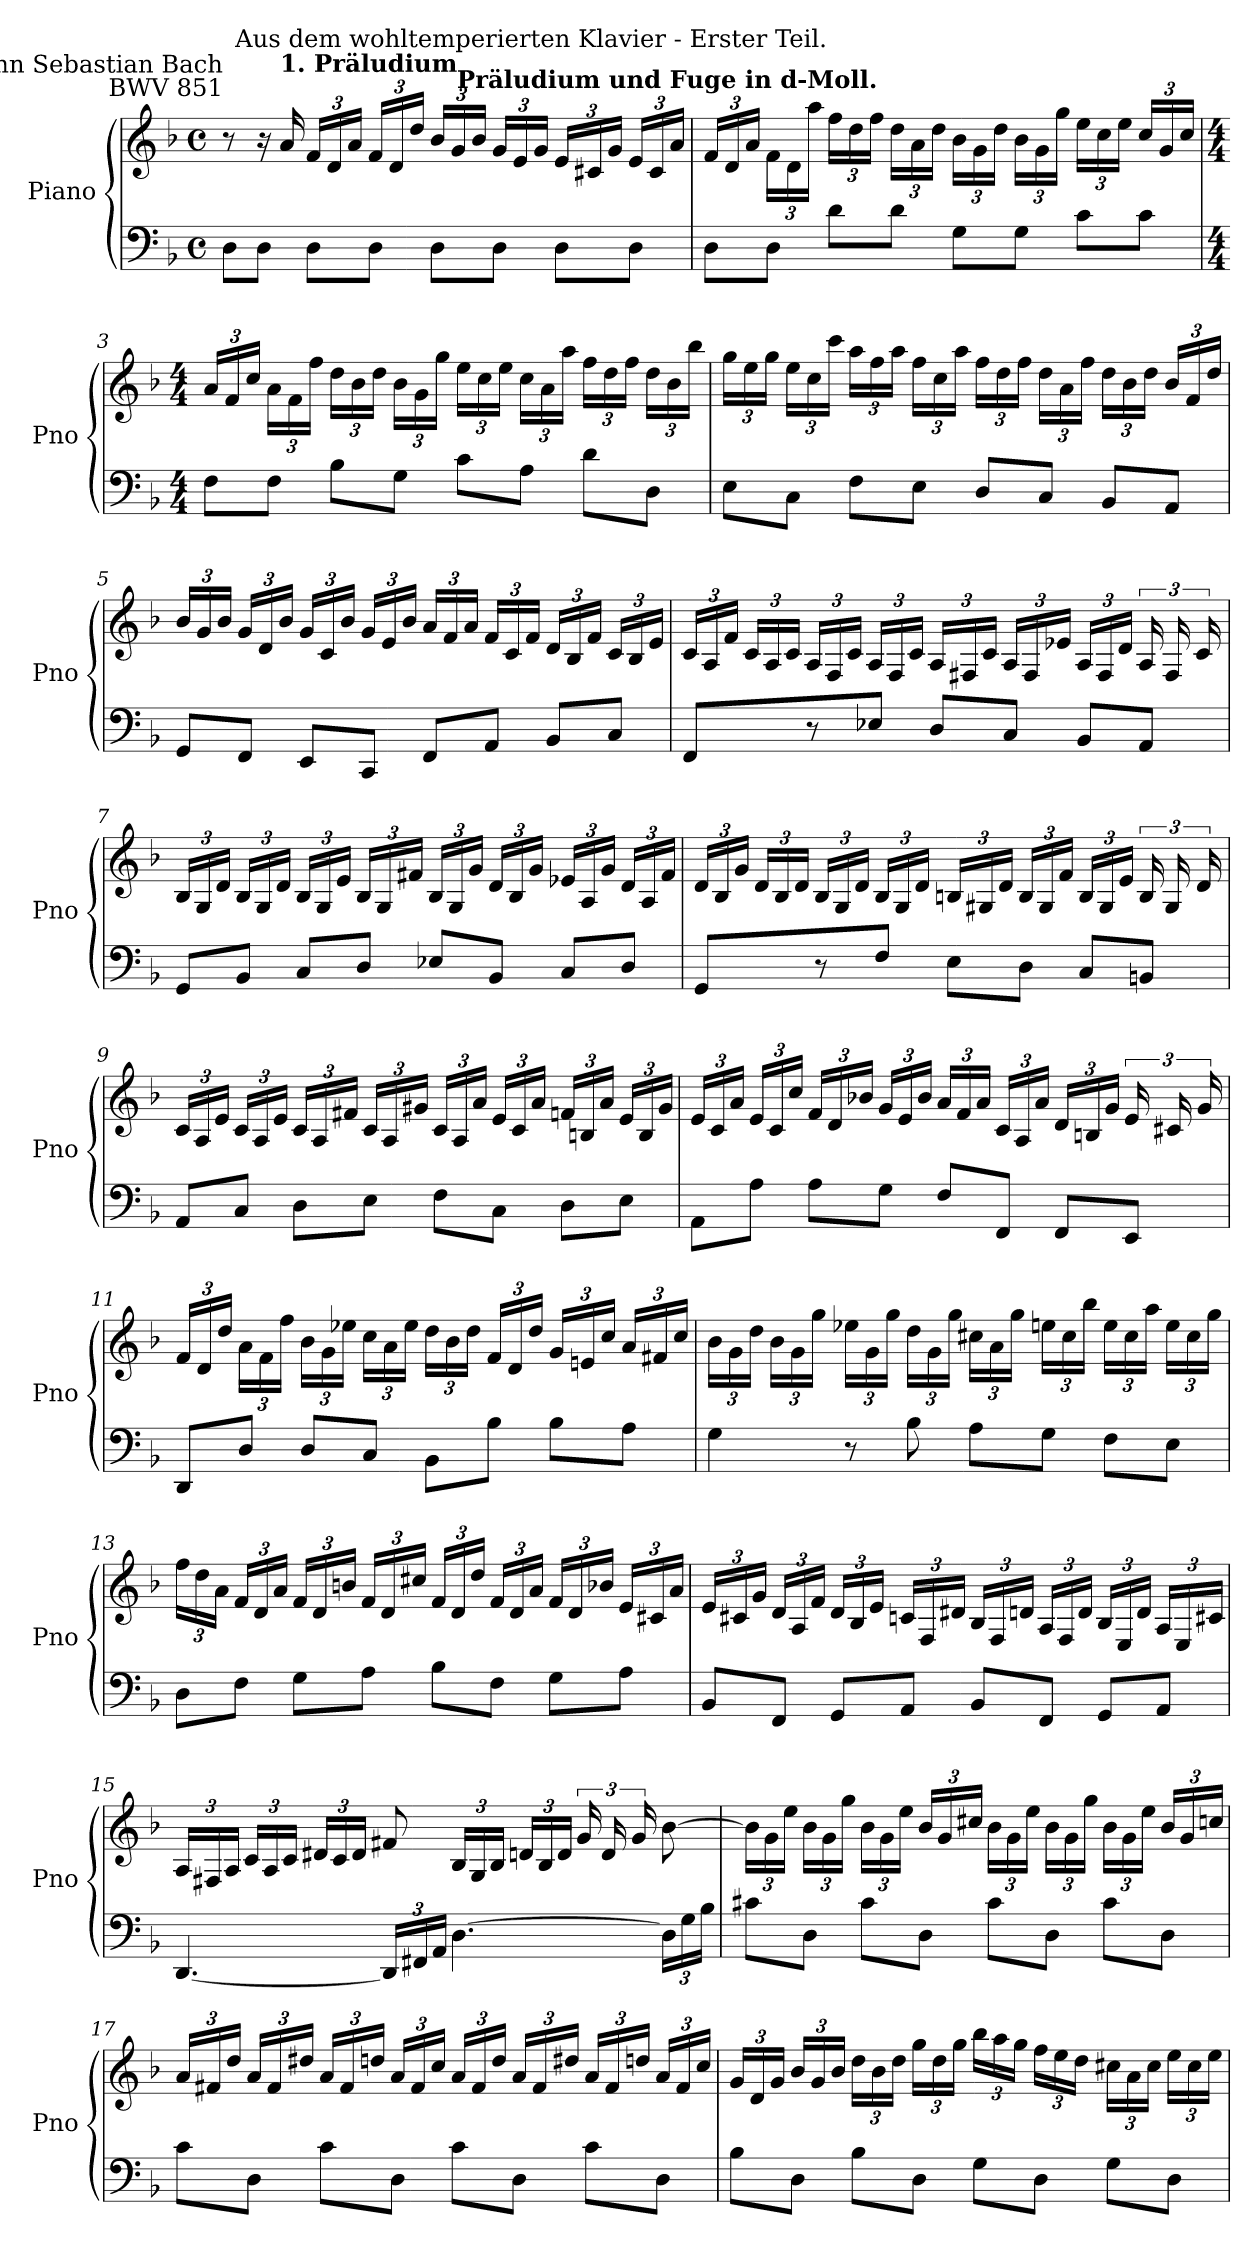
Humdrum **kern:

**kern	**kern
*part1	*part1
*staff2	*staff1
*I"Piano	*
*I'Pno	*
*clefF4	*clefG2
*k[b-]	*k[b-]
*F:	*F:
*M4/4	*M4/4
*met(c)	*met(c)
=1	=1
!	!LO:TX:a:rj:t=Johann Sebastian Bach\nBWV 851
8DL	8r
8DJ	16r
!	!LO:TX:a:B:t=1. Präludium
.	16a
8DL	24fLL
.	24d
.	24aJJ
8DJ	24fLL
.	24d
.	24ddJJ
8DL	24b-LL
.	24g
.	24b-JJ
8DJ	24gLL
.	24e
!	!LO:TX:a:cj:t=Aus dem wohltemperierten Klavier - Erster Teil.
.	24gJJ
8DL	24eLL
.	24c#X
.	24gJJ
8DJ	24eLL
.	24c#
!	!LO:TX:a:B:cj:t=Präludium und Fuge in d-Moll.
.	24aJJ
=2	=2
8DL	24fLL
.	24d
.	24aJJ
8DJ	24fLL
.	24d
.	24aaJJ
8dL	24ffLL
.	24dd
.	24ffJJ
8dJ	24ddLL
.	24a
.	24ddJJ
8GL	24b-LL
.	24g
.	24ddJJ
8GJ	24b-LL
.	24g
.	24ggJJ
8cL	24eeLL
.	24cc
.	24eeJJ
8cJ	24ccLL
.	24g
.	24ccJJ
!!LO:LB:g=z
=3	=3
*M4/4	*M4/4
8FL	24aLL
.	24f
.	24ccJJ
8FJ	24aLL
.	24f
.	24ffJJ
8B-L	24ddLL
.	24b-
.	24ddJJ
8GJ	24b-LL
.	24g
.	24ggJJ
8cL	24eeLL
.	24cc
.	24eeJJ
8AJ	24ccLL
.	24a
.	24aaJJ
8dL	24ffLL
.	24dd
.	24ffJJ
8DJ	24ddLL
.	24b-
.	24bb-JJ
=4	=4
8EL	24ggLL
.	24ee
.	24ggJJ
8CJ	24eeLL
.	24cc
.	24cccJJ
8FL	24aaLL
.	24ff
.	24aaJJ
8EJ	24ffLL
.	24cc
.	24aaJJ
8DL	24ffLL
.	24dd
.	24ffJJ
8CJ	24ddLL
.	24a
.	24ffJJ
8BB-L	24ddLL
.	24b-
.	24ddJJ
8AAJ	24b-LL
.	24f
.	24ddJJ
!!LO:LB:g=z
=5	=5
8GGL	24b-LL
.	24g
.	24b-JJ
8FFJ	24gLL
.	24d
.	24b-JJ
8EEL	24gLL
.	24c
.	24b-JJ
8CCJ	24gLL
.	24e
.	24b-JJ
8FFL	24aLL
.	24f
.	24aJJ
8AAJ	24fLL
.	24c
.	24fJJ
8BB-L	24dLL
.	24B-
.	24fJJ
8CJ	24cLL
.	24B-
.	24eJJ
=6	=6
4FF	24cLL
.	24A
.	24fJJ
.	24cLL
.	24A
.	24cJJ
8r	24ALL
.	24F
.	24cJJ
8E-XJ	24ALL
.	24F
.	24cJJ
8DL	24ALL
.	24F#X
.	24cJJ
8CJ	24ALL
.	24F#
.	24e-XJJ
8BB-L	24ALL
.	24F#
.	24dJJ
8AAJ	24ALL
.	24F#
.	24c
!!LO:LB:g=z
=7	=7
8GGL	24B-LL
.	24G
.	24dJJ
8BB-J	24B-LL
.	24G
.	24dJJ
8CL	24B-LL
.	24G
.	24eJJ
8DJ	24B-LL
.	24G
.	24f#XJJ
8E-XL	24B-LL
.	24G
.	24gJJ
8BB-J	24dLL
.	24B-
.	24gJJ
8CL	24e-XLL
.	24A
.	24gJJ
8DJ	24dLL
.	24A
.	24f#JJ
=8	=8
4GG	24dLL
.	24B-
.	24gJJ
.	24dLL
.	24B-
.	24dJJ
8r	24B-LL
.	24G
.	24dJJ
8FJ	24B-LL
.	24G
.	24dJJ
8EL	24BnLL
.	24G#X
.	24dJJ
8DJ	24BLL
.	24G#
.	24fJJ
8CL	24BLL
.	24G#
.	24eJJ
8BBnJ	24BLL
.	24G#
.	24d
!!LO:LB:g=z
=9	=9
8AAL	24cLL
.	24A
.	24eJJ
8CJ	24cLL
.	24A
.	24eJJ
8DL	24cLL
.	24A
.	24f#XJJ
8EJ	24cLL
.	24A
.	24g#XJJ
8FL	24cLL
.	24A
.	24aJJ
8CJ	24eLL
.	24c
.	24aJJ
8DL	24fnLL
.	24Bn
.	24aJJ
8EJ	24eLL
.	24B
.	24g#JJ
=10	=10
8AA	24eLL
.	24c
.	24aJJ
8AJ	24eLL
.	24c
.	24ccJJ
8AL	24fLL
.	24d
.	24b-XJJ
8GJ	24gLL
.	24e
.	24b-JJ
8FL	24aLL
.	24f
.	24aJJ
8FFJ	24cLL
.	24A
.	24aJJ
8FFL	24dLL
.	24Bn
.	24gJJ
8EEJ	24eLL
.	24c#X
.	24g
!!LO:LB:g=z
=11	=11
8DDL	24fLL
.	24d
.	24ddJJ
8DJ	24aLL
.	24f
.	24ffJJ
8DL	24b-LL
.	24g
.	24ee-XJJ
8CJ	24ccLL
.	24a
.	24ee-JJ
8BB-L	24ddLL
.	24b-
.	24ddJJ
8B-J	24fLL
.	24d
.	24ddJJ
8B-L	24gLL
.	24en
.	24ccJJ
8AJ	24aLL
.	24f#X
.	24ccJJ
=12	=12
4G	24b-LL
.	24g
.	24ddJJ
.	24b-LL
.	24g
.	24ggJJ
8r	24ee-XLL
.	24g
.	24ggJJ
8B-	24ddLL
.	24g
.	24ggJJ
8AL	24cc#XLL
.	24a
.	24ggJJ
8GJ	24eenLL
.	24cc#
.	24bb-JJ
8FL	24eeLL
.	24cc#
.	24aaJJ
8EJ	24eeLL
.	24cc#
.	24ggJJ
!!LO:LB:g=z
=13	=13
8DL	24ffLL
.	24dd
.	24aJJ
8FJ	24fLL
.	24d
.	24aJJ
8GL	24fLL
.	24d
.	24bnJJ
8AJ	24fLL
.	24d
.	24cc#XJJ
8B-L	24fLL
.	24d
.	24ddJJ
8FJ	24fLL
.	24d
.	24aJJ
8GL	24fLL
.	24d
.	24b-XJJ
8AJ	24eLL
.	24c#X
.	24aJJ
=14	=14
8BB-L	24eLL
.	24c#X
.	24gJJ
8FFJ	24dLL
.	24A
.	24fJJ
8GGL	24dLL
.	24B-
.	24eJJ
8AAJ	24cnLL
.	24F
.	24d#XJJ
8BB-L	24B-LL
.	24F
.	24dnJJ
8FFJ	24ALL
.	24F
.	24dJJ
8GGL	24B-LL
.	24E
.	24dJJ
8AAJ	24ALL
.	24E
.	24c#XJJ
!!LO:LB:g=z
=15	=15
[4.DD	24ALL
.	24F#X
.	24AJJ
.	24cLL
.	24A
.	24cJJ
.	24d#XLL
.	24c
.	24d#JJ
24DDLL]	8f#X
24FF#X	.
24AAJJ	.
[4.D	24B-LL
.	24G
.	24B-JJ
.	24dnLL
.	24B-
.	24dJJ
.	24gLL
.	24d
.	24g
24DLL]	[8b-J
24G	.
24B-JJ	.
=16	=16
8c#XL	24b-LL]
.	24g
.	24eeJJ
8DJ	24b-LL
.	24g
.	24ggJJ
8c#L	24b-LL
.	24g
.	24eeJJ
8DJ	24b-LL
.	24g
.	24cc#XJJ
8c#L	24b-LL
.	24g
.	24eeJJ
8DJ	24b-LL
.	24g
.	24ggJJ
8c#L	24b-LL
.	24g
.	24eeJJ
8DJ	24b-LL
.	24g
.	24ccnJJ
!!LO:LB:g=z
=17	=17
8cL	24aLL
.	24f#X
.	24ddJJ
8DJ	24aLL
.	24f#
.	24dd#XJJ
8cL	24aLL
.	24f#
.	24ddnJJ
8DJ	24aLL
.	24f#
.	24ccJJ
8cL	24aLL
.	24f#
.	24ddJJ
8DJ	24aLL
.	24f#
.	24dd#XJJ
8cL	24aLL
.	24f#
.	24ddnJJ
8DJ	24aLL
.	24f#
.	24ccJJ
=18	=18
8B-L	24gLL
.	24d
.	24gJJ
8DJ	24b-LL
.	24g
.	24b-JJ
8B-L	24ddLL
.	24b-
.	24ddJJ
8DJ	24ggLL
.	24dd
.	24ggJJ
8GL	24bb-LL
.	24aa
.	24ggJJ
8DJ	24ffLL
.	24ee
.	24ddJJ
8GL	24cc#XLL
.	24a
.	24cc#JJ
8DJ	24eeLL
.	24cc#
.	24eeJJ
=	=
*-	*-
